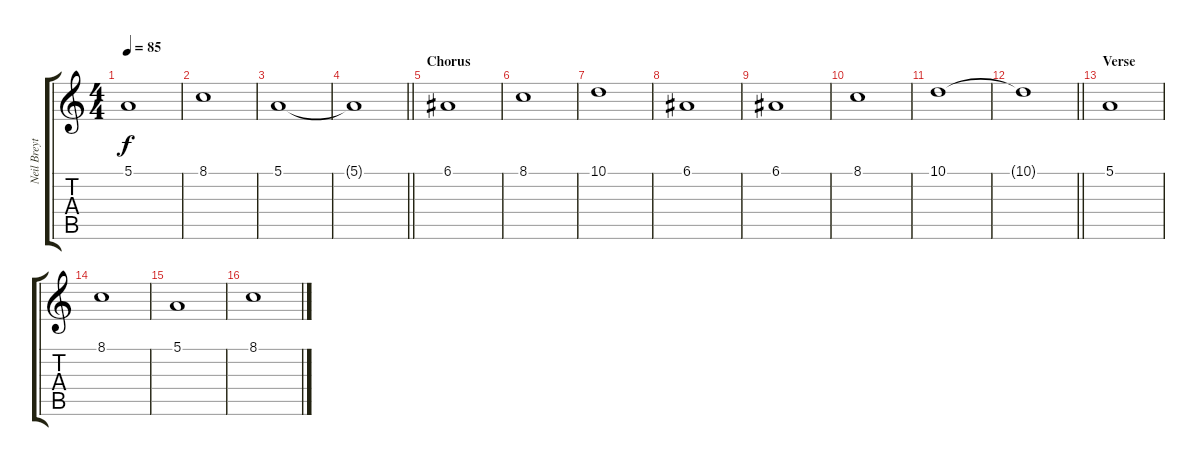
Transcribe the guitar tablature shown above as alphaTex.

\track ("Neil Breytenbach (Strings)" "Neil Breyt") {instrument stringensemble2}
\staff {score tabs}
\tuning (E4 B3 G3 D3 A2 E2) {hide}
\ts (4 4)
\tempo 85
\clef g2
\ks c
5.1.1{dy f} |
8.1.1 |
5.1.1 |
\barLineRight lightlight
5.1{t}.1 |
\section ("" "Chorus")
6.1.1 |
8.1.1 |
10.1.1 |
6.1.1 |
6.1.1 |
8.1.1 |
10.1.1 |
\barLineRight lightlight
10.1{t}.1 |
\section ("" "Verse")
5.1.1 |
8.1.1 |
5.1.1 |
8.1.1
